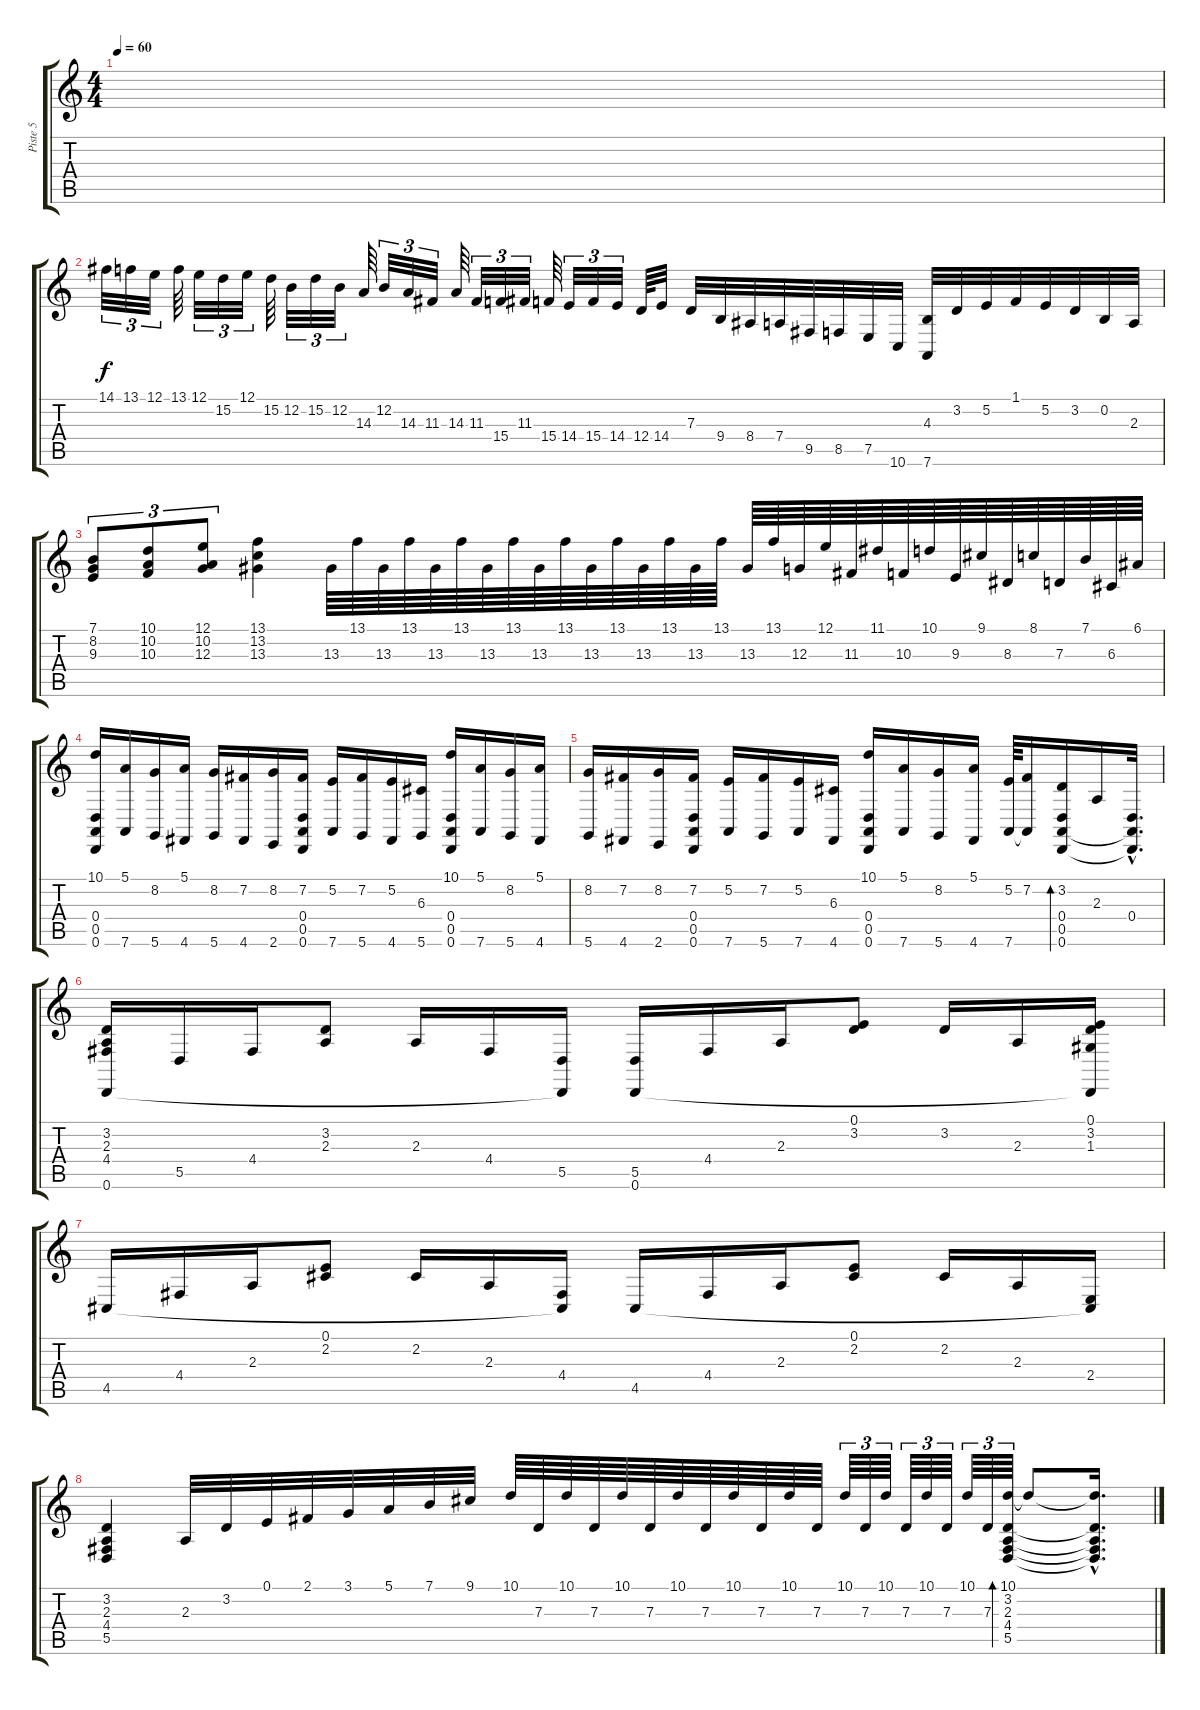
\track ("Piste 5" "Piste 5") {instrument synthvoice}
\staff {score tabs}
\tuning (E4 B3 G3 D3 A2 D2) {hide}
\ts (4 4)
\tempo 60
\clef g2
\ks c
|
14.1.32{tu (3 2)} 13.1.32{tu (3 2)} 12.1.32{tu (3 2)} 13.1.64 12.1.32{tu (3 2)} 15.2.32{tu (3 2)} 12.1.32{tu (3 2)} 15.2.64 12.2.32{tu (3 2)} 15.2.32{tu (3 2)} 12.2.32{tu (3 2)} 14.3.64 12.2.32{tu (3 2)} 14.3.32{tu (3 2)} 11.3.32{tu (3 2)} 14.3.64 11.3.32{tu (3 2)} 15.4.32{tu (3 2)} 11.3.32{tu (3 2)} 15.4.64 14.4.32{tu (3 2)} 15.4.32{tu (3 2)} 14.4.32{tu (3 2)} 12.4.64 14.4.32 7.3.32 9.4.32 8.4.32 7.4.32 9.5.32 8.5.32 7.5.32 10.6.32 (4.3 7.6).32 3.2.32 5.2.32 1.1.32 5.2.32 3.2.32 0.2.32 2.3.32 |
(7.1 8.2 9.3).8{tu (3 2)} (10.1 10.2 10.3).8{tu (3 2)} (12.1 10.2 12.3).8{tu (3 2)} (13.1 13.2 13.3).4 13.3.64 13.1.64 13.3.64 13.1.64 13.3.64 13.1.64 13.3.64 13.1.64 13.3.64 13.1.64 13.3.64 13.1.64 13.3.64 13.1.64 13.3.64 13.1.64 13.3.64 13.1.64 12.3.64 12.1.64 11.3.64 11.1.64 10.3.64 10.1.64 9.3.64 9.1.64 8.3.64 8.1.64 7.3.64 7.1.64 6.3.64 6.1.64 |
(10.1 0.4 0.5 0.6).16{volume 10} (5.1 7.6).16 (8.2 5.6).16 (5.1 4.6).16 (8.2 5.6).16 (7.2 4.6).16 (8.2 2.6).16 (7.2 0.4 0.5 0.6).16 (5.2 7.6).16 (7.2 5.6).16 (5.2 4.6).16 (6.3 5.6).16 (10.1 0.4 0.5 0.6).16 (5.1 7.6).16 (8.2 5.6).16 (5.1 4.6).16 |
(8.2 5.6).16 (7.2 4.6).16 (8.2 2.6).16 (7.2 0.4 0.5 0.6).16 (5.2 7.6).16 (7.2 5.6).16 (5.2 7.6).16 (6.3 4.6).16 (10.1 0.4 0.5 0.6).16 (5.1 7.6).16 (8.2 5.6).16 (5.1 4.6).16 (5.2 7.6).64 (7.2 7.6{t}).16 (3.2 0.4 0.5 0.6).16{bd 480} 2.3.16 (0.4{hac} 0.5{hac t} 0.6{hac t}).32{d} |
(3.2 2.3 4.4 0.6).16 5.5.16 4.4.16 (3.2 2.3).8 2.3.16 4.4.16 (5.5 0.6{t}).16 (5.5 0.6).16 4.4.16 2.3.16 (0.1 3.2).8 3.2.16 2.3.16 (0.1 3.2 1.3 0.6{t}).16 |
4.5.16 4.4.16 2.3.16 (0.1 2.2).8 2.2.16 2.3.16 (4.4 4.5{t}).16 4.5.16 4.4.16 2.3.16 (0.1 2.2).8 2.2.16 2.3.16 (2.4 4.5{t}).16 |
(3.2 2.3 4.4 5.5).4 2.3.32 3.2.32 0.1.32 2.1.32 3.1.32 5.1.32 7.1.32 9.1.32 10.1.64 7.3.64 10.1.64 7.3.64 10.1.64 7.3.64 10.1.64 7.3.64 10.1.64 7.3.64 10.1.64 7.3.64 10.1.64{tu (3 2)} 7.3.64{tu (3 2)} 10.1.64{tu (3 2)} 7.3.64{tu (3 2)} 10.1.64{tu (3 2)} 7.3.64{tu (3 2)} 10.1.64{tu (3 2)} 7.3.64{tu (3 2)} (10.1 3.2 2.3 4.4 5.5).64{tu (3 2) bd 480} 10.1{t}.8 (10.1{hac t} 3.2{hac t} 2.3{hac t} 4.4{hac t} 5.5{hac t}).16{d}
